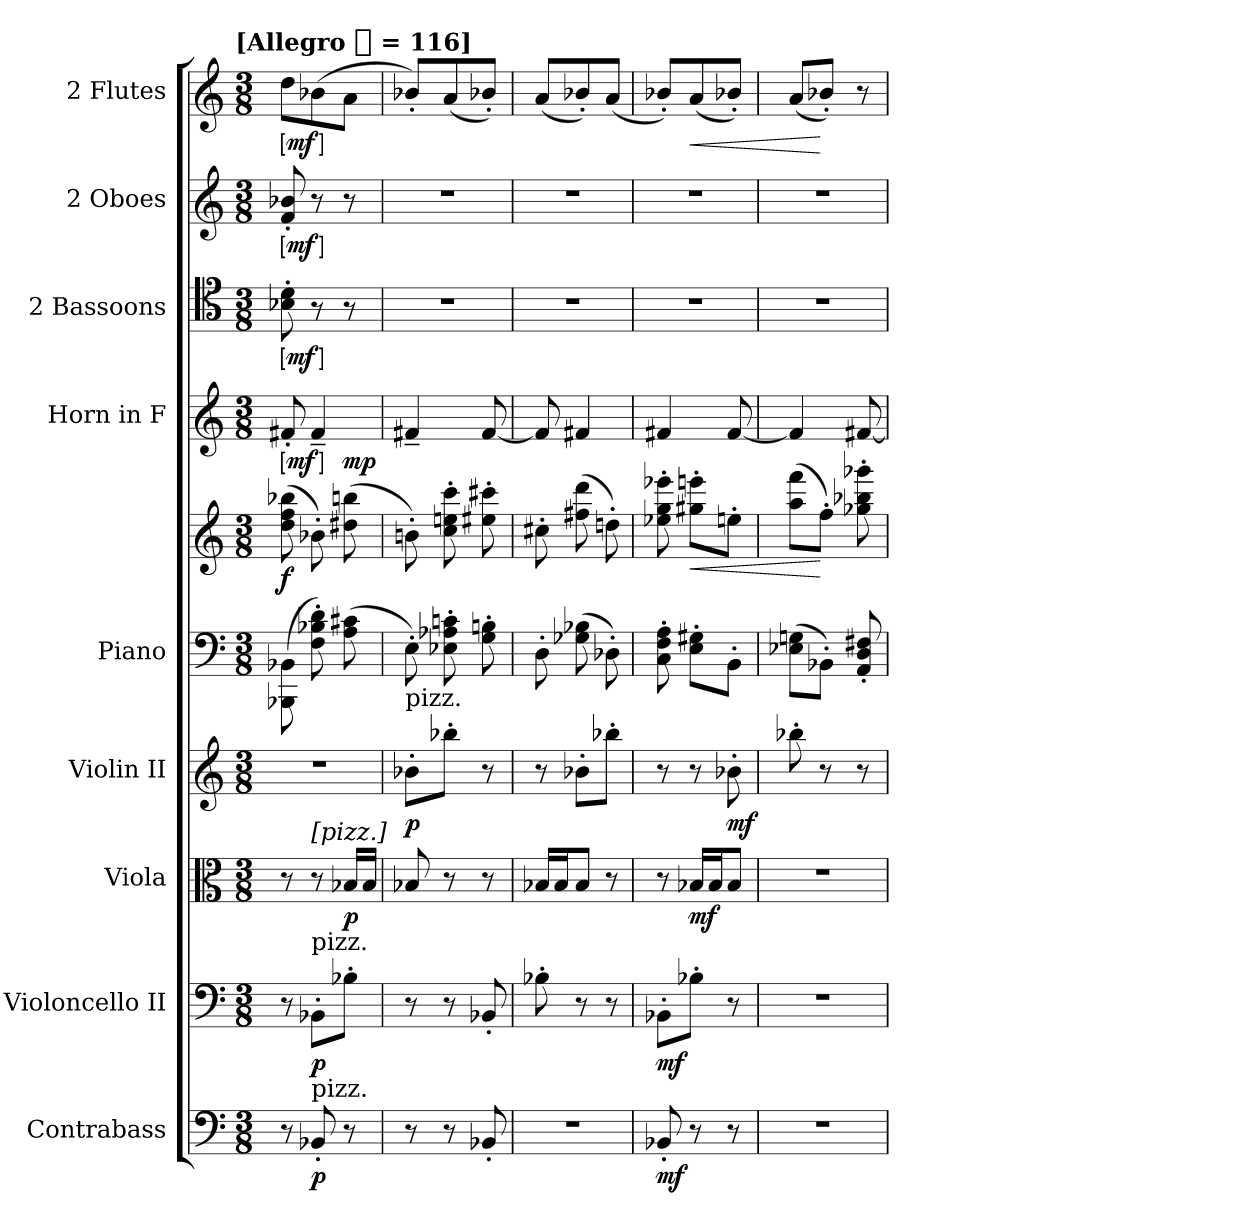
**kern	**dynam	**kern	**dynam	**kern	**dynam	**kern	**dynam	**kern	**kern	**dynam	**kern	**dynam	**kern	**dynam	**kern	**dynam	**kern	**dynam
*part9	*part9	*part8	*part8	*part7	*part7	*part6	*part6	*part5	*part5	*part5	*part4	*part4	*part3	*part3	*part2	*part2	*part1	*part1
*staff10	*staff10	*staff9	*staff9	*staff8	*staff8	*staff7	*staff7	*staff6	*staff5	*staff5/6	*staff4	*staff4	*staff3	*staff3	*staff2	*staff2	*staff1	*staff1
*I"Contrabass	*	*I"Violoncello II	*	*I"Viola	*	*I"Violin II	*	*I"Piano	*	*	*I"Horn in F	*	*I"2 Bassoons	*	*I"2 Oboes	*	*I"2 Flutes	*
*I'Cb.	*	*I'Vc.	*	*I'Vla.	*	*I'Vln. II	*	*I'Pno	*	*	*I'Hn.	*	*I'Bsn.	*	*I'Ob.	*	*I'Fl.	*
*clefF4	*	*clefF4	*	*clefC3	*	*clefG2	*	*clefF4	*clefG2	*	*clefG2	*	*clefC4	*	*clefG2	*	*clefG2	*
*ITrd7c12	*	*	*	*	*	*	*	*	*	*	*ITrd4c7	*	*	*	*	*	*	*
*k[]	*	*k[]	*	*k[]	*	*k[]	*	*k[]	*k[]	*	*	*	*k[]	*	*k[]	*	*k[]	*
!!LO:TX:omd:t=[Allegro [quarter] = 116]
*M3/8	*	*M3/8	*	*M3/8	*	*M3/8	*	*M3/8	*M3/8	*	*M3/8	*	*M3/8	*	*M3/8	*	*M3/8	*
*MM116	*	*MM116	*	*MM116	*	*MM116	*	*MM116	*MM116	*	*MM116	*	*MM116	*	*MM116	*	*MM116	*
=1	=1	=1	=1	=1	=1	=1	=1	=1	=1	=1	=1	=1	=1	=1	=1	=1	=1	=1
!	!	!	!	!	!	!	!	!	!	!	!	!LO:DY:ed=brack	!	!LO:DY:ed=brack	!	!LO:DY:ed=brack	!	!LO:DY:ed=brack
*	*	*	*	*	*	*	*	*	*	*	*^	*	*	*	*	*	*	*
8r	.	8r	.	8r	.	8%3r	.	(8BBB-X\ 8BB-X\	(8dd 8ff 8bb-X	f	8Bn'	4ryy	mf	8B-X' 8d'	mf	8f' 8b-X'	mf	8ddiL	mf
!	!	!	!	!LO:TX:a:t=[pizz.]	!	!	!	!	!	!	!	!	!	!	!	!	!	!	!
!	!	!LO:TX:a:t=pizz.	!	!	!	!	!	!	!	!	!	!	!	!	!	!	!	!	!
!LO:TX:a:t=pizz.	!	!	!	!	!	!	!	!	!	!	!	!	!	!	!	!	!	!	!
8BBB-X'	p	8BB-X'L	p	8r	.	.	.	8F' 8B-X' 8d')	8b-X')	.	4B~	.	.	8r	.	8r	.	(8b-X	.
8r	.	8B-X'J	.	16B-XLL	p	.	.	(8A 8c#X	(8dd#X 8bbn	.	.	8ryy	mp	8r	.	8r	.	8aJ	.
.	.	.	.	16B-JJ	.	.	.	.	.	.	.	.	.	.	.	.	.	.	.
=2	=2	=2	=2	=2	=2	=2	=2	=2	=2	=2	=2	=2	=2	=2	=2	=2	=2	=2	=2
!	!	!	!	!	!	!LO:TX:a:t=pizz.	!	!	!	!	!	!	!	!	!	!	!	!	!
*	*	*	*	*	*	*	*	*	*	*	*v	*v	*	*	*	*	*	*	*
8r	.	8r	.	8B-X	.	8b-X'L	p	8E')	8bn')	.	4Bn~	.	8%3r	.	8%3r	.	8b-X'L)	.
8r	.	8r	.	8r	.	8bb-X'J	.	8E-X' 8A-X' 8cn'	8cc' 8een' 8ccc'	.	.	.	.	.	.	.	(8a	.
8BBB-X'	.	8BB-X'	.	8r	.	8r	.	8G' 8Bn'	8ee#X' 8ccc#X'	.	[8B	.	.	.	.	.	8b-X'J)	.
=3	=3	=3	=3	=3	=3	=3	=3	=3	=3	=3	=3	=3	=3	=3	=3	=3	=3	=3
8%3r	.	8B-X'	.	16B-XLL	.	8r	.	8D'	8cc#X'	.	8B]	.	8%3r	.	8%3r	.	(8aL	.
.	.	.	.	16B-J	.	.	.	.	.	.	.	.	.	.	.	.	.	.
.	.	8r	.	8B-J	.	8b-X'L	.	(8G-X 8B-X	(8ff#X 8ddd	.	4Bn	.	.	.	.	.	8b-X')	.
.	.	8r	.	8r	.	8bb-X'J	.	8D-X')	8ddn')	.	.	.	.	.	.	.	(8aJ	.
=4	=4	=4	=4	=4	=4	=4	=4	=4	=4	=4	=4	=4	=4	=4	=4	=4	=4	=4
8BBB-X'	mf	8BB-X'L	mf	8r	.	8r	.	8C' 8F' 8A'	8ee-X' 8gg' 8eee-X'	.	4Bn	.	8%3r	.	8%3r	.	8b-X'L)	.
!	!	!	!	!	!	!	!	!	!	!LO:HP:b	!	!	!	!	!	!	!	!LO:HP:b
8r	.	8B-X'J	.	16B-XLL	mf	8r	.	8E' 8G#X'L	8gg#X' 8eeen'L	<	.	.	.	.	.	.	(8a	<
.	.	.	.	16B-J	.	.	.	.	.	.	.	.	.	.	.	.	.	.
8r	.	8r	.	8B-J	.	8b-X'	mf	8BB'J	8een'J	.	[8B	.	.	.	.	.	8b-X'J)	.
=5	=5	=5	=5	=5	=5	=5	=5	=5	=5	=5	=5	=5	=5	=5	=5	=5	=5	=5
8%3r	.	8%3r	.	8%3r	.	8bb-X'	.	(8E-X 8GnL	(8aa 8fffL	.	4B]	.	8%3r	.	8%3r	.	(8aL	.
.	.	.	.	.	.	8r	.	8BB-X'J)	8ff'J)	[	.	.	.	.	.	.	8b-X'J)	[
.	.	.	.	.	.	8r	.	8AA' 8D' 8F#X'	8gg-X' 8bb-X' 8ggg-X'	.	[8Bn	.	.	.	.	.	8r	.
=	=	=	=	=	=	=	=	=	=	=	=	=	=	=	=	=	=	=
*-	*-	*-	*-	*-	*-	*-	*-	*-	*-	*-	*-	*-	*-	*-	*-	*-	*-	*-
